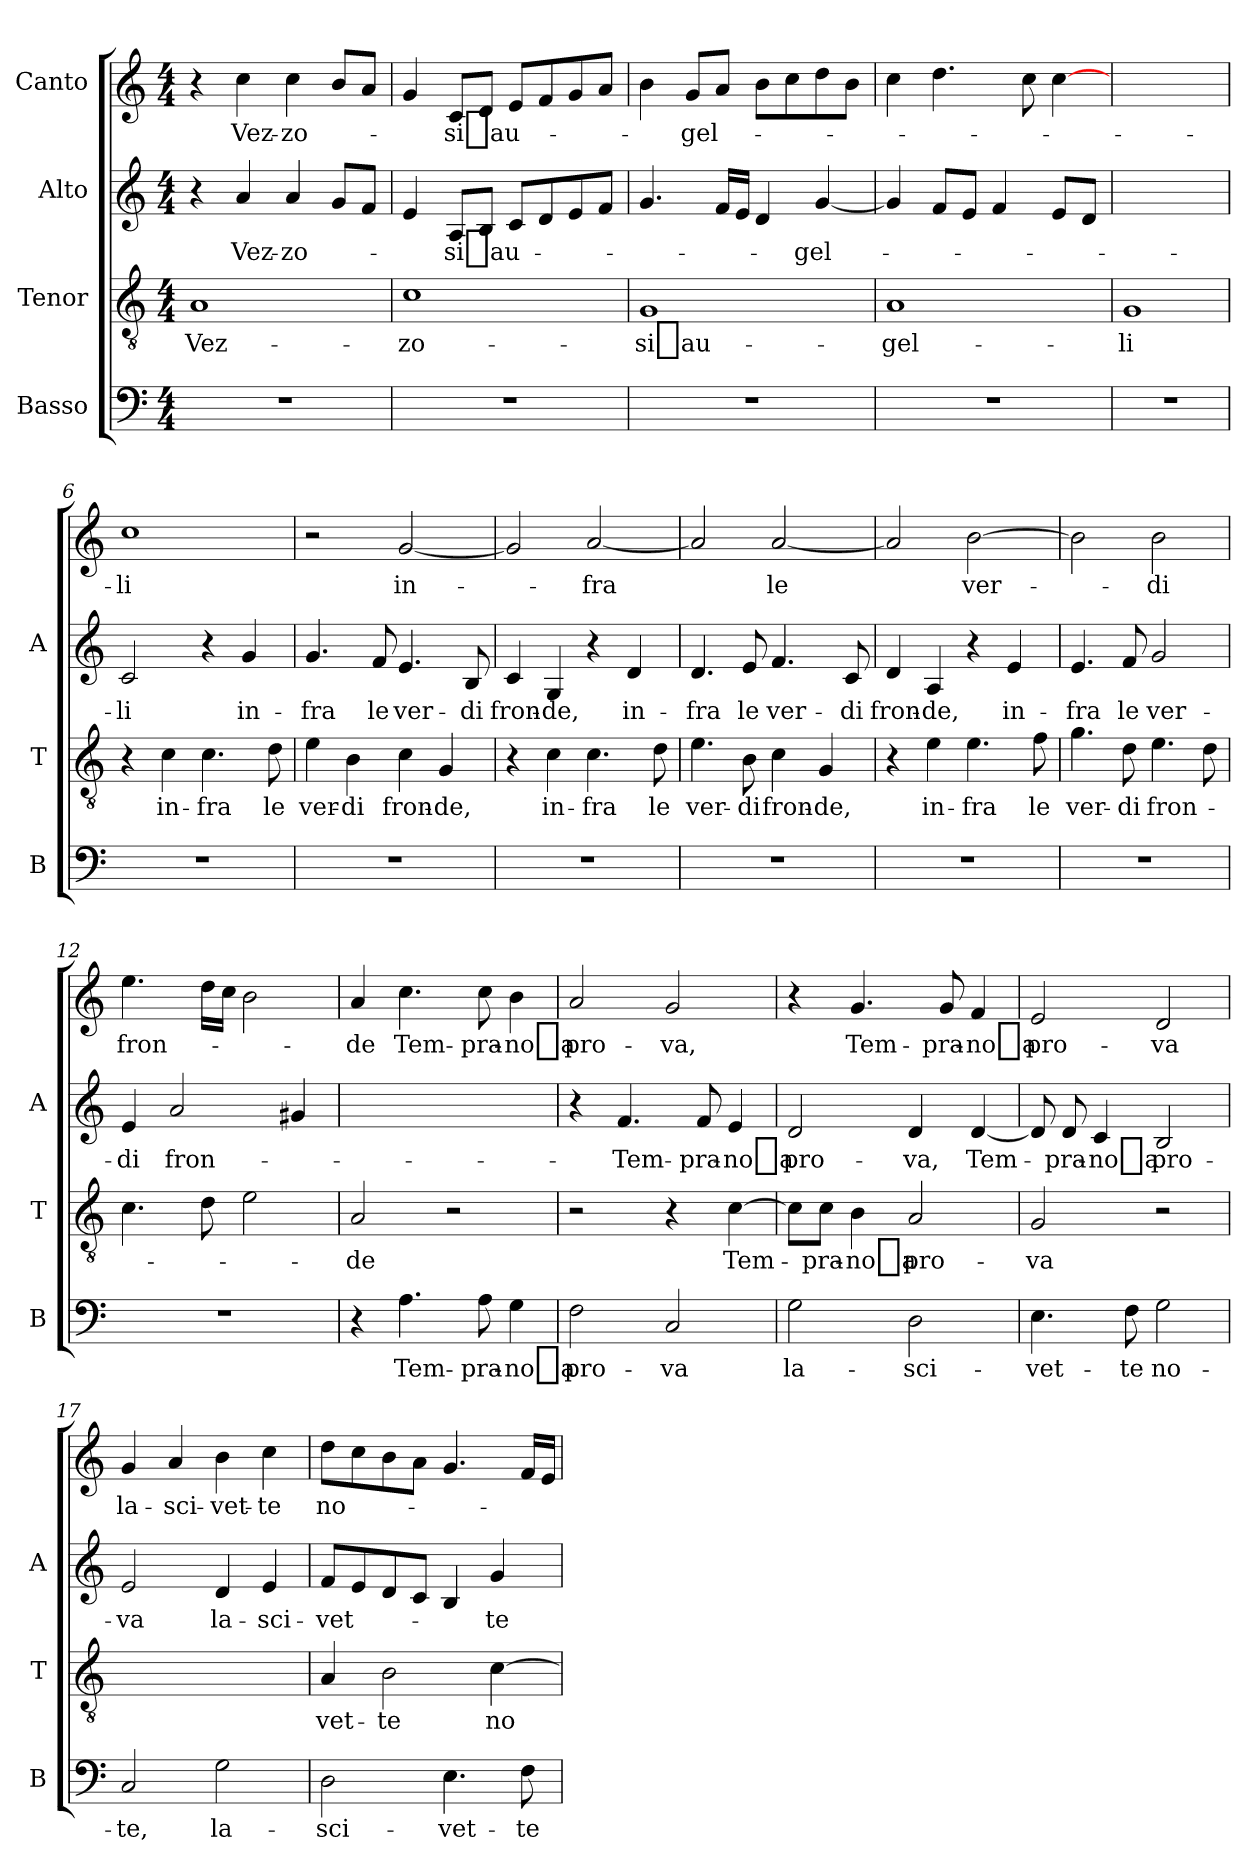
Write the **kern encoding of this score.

**kern	**text	**kern	**text	**kern	**text	**kern	**text
*part4	*part4	*part3	*part3	*part2	*part2	*part1	*part1
*staff4	*staff4	*staff3	*staff3	*staff2	*staff2	*staff1	*staff1
*I"Basso	*	*I"Tenor	*	*I"Alto	*	*I"Canto	*
*I'B	*	*I'T	*	*I'A	*	*	*
*clefF4	*	*clefGv2	*	*clefG2	*	*clefG2	*
*k[]	*	*k[]	*	*k[]	*	*k[]	*
*C:	*	*C:	*	*C:	*	*C:	*
*M4/4	*	*M4/4	*	*M4/4	*	*M4/4	*
=1	=1	=1	=1	=1	=1	=1	=1
1r	.	1A	Vez-	4r	.	4r	.
.	.	.	.	4a	Vez-	4cc	Vez-
.	.	.	.	4a	zo-	4cc	zo-
.	.	.	.	8gL	.	8bL	.
.	.	.	.	8fJ	.	8aJ	.
=2	=2	=2	=2	=2	=2	=2	=2
1r	.	1c	zo-	4e	.	4g	.
.	.	.	.	8AL	si_au-	8cL	si_au-
.	.	.	.	8BJ	.	8dJ	.
.	.	.	.	8cL	.	8eL	.
.	.	.	.	8d	.	8f	.
.	.	.	.	8e	.	8g	.
.	.	.	.	8fJ	.	8aJ	.
=3	=3	=3	=3	=3	=3	=3	=3
1r	.	1G	si_au-	4.g	.	4b	.
.	.	.	.	.	.	8gL	gel-
.	.	.	.	16fLL	.	8aJ	.
.	.	.	.	16eJJ	.	.	.
.	.	.	.	4d	.	8bL	.
.	.	.	.	.	.	8cc	.
.	.	.	.	[4g	gel-	8dd	.
.	.	.	.	.	.	8bJ	.
=4	=4	=4	=4	=4	=4	=4	=4
1r	.	1A	gel-	4g]	.	4cc	.
.	.	.	.	8fL	.	4.dd	.
.	.	.	.	8eJ	.	.	.
.	.	.	.	4f	.	.	.
.	.	.	.	.	.	8cc	.
.	.	.	.	8eL	.	[4cc	.
.	.	.	.	8dJ	.	.	.
=5	=5	=5	=5	=5	=5	=5	=5
1r	.	1G	-li	1ryy	.	1ryy	.
=6	=6	=6	=6	=6	=6	=6	=6
1r	.	4r	.	2c	-li	1cc	-li
.	.	4c	in-	.	.	.	.
.	.	4.c	-fra	4r	.	.	.
.	.	.	.	4g	in-	.	.
.	.	8d	-le	.	.	.	.
=7	=7	=7	=7	=7	=7	=7	=7
1r	.	4e	ver-	4.g	-fra	2r	.
.	.	4B	-di	.	.	.	.
.	.	.	.	8f	-le	.	.
.	.	4c	fron-	4.e	ver-	[2g	in-
.	.	4G	-de,	.	.	.	.
.	.	.	.	8B	-di	.	.
=8	=8	=8	=8	=8	=8	=8	=8
1r	.	4r	.	4c	fron-	2g]	.
.	.	4c	in-	4G	-de,	.	.
.	.	4.c	-fra	4r	.	[2a	-fra
.	.	.	.	4d	in-	.	.
.	.	8d	-le	.	.	.	.
=9	=9	=9	=9	=9	=9	=9	=9
1r	.	4.e	ver-	4.d	-fra	2a]	.
.	.	8B	-di	8e	-le	.	.
.	.	4c	fron-	4.f	ver-	[2a	-le
.	.	4G	-de,	.	.	.	.
.	.	.	.	8c	-di	.	.
=10	=10	=10	=10	=10	=10	=10	=10
1r	.	4r	.	4d	fron-	2a]	.
.	.	4e	in-	4A	-de,	.	.
.	.	4.e	-fra	4r	.	[2b	ver-
.	.	.	.	4e	in-	.	.
.	.	8f	-le	.	.	.	.
=11	=11	=11	=11	=11	=11	=11	=11
1r	.	4.g	ver-	4.e	-fra	2b]	.
.	.	8d	-di	8f	-le	.	.
.	.	4.e	fron-	2g	ver-	2b	-di
.	.	8d	.	.	.	.	.
=12	=12	=12	=12	=12	=12	=12	=12
1r	.	4.c	.	4e	-di	4.ee	fron-
.	.	.	.	2a	fron-	.	.
.	.	8d	.	.	.	16ddLL	.
.	.	.	.	.	.	16ccJJ	.
.	.	2e	.	.	.	2b	.
.	.	.	.	4g#X	.	.	.
=13	=13	=13	=13	=13	=13	=13	=13
4r	.	2A	-de	1ryy	.	4a	-de
4.A	Tem-	.	.	.	.	4.cc	Tem-
.	.	2r	.	.	.	.	.
8A	pra-	.	.	.	.	8cc	pra-
4G	-no_a	.	.	.	.	4b	-no_a
=14	=14	=14	=14	=14	=14	=14	=14
2F	pro-	2r	.	4r	.	2a	pro-
.	.	.	.	4.f	Tem-	.	.
2C	-va	4r	.	.	.	2g	-va,
.	.	.	.	8f	pra-	.	.
.	.	[4c	Tem-	4e	-no_a	.	.
=15	=15	=15	=15	=15	=15	=15	=15
2G	la-	8c\L]	.	2d	pro-	4r	.
.	.	8c\J	pra-	.	.	.	.
.	.	4B	-no_a	.	.	4.g	Tem-
2D	sci-	2A	pro-	4d	-va,	.	.
.	.	.	.	.	.	8g	pra-
.	.	.	.	[4d	Tem-	4f	-no_a
=16	=16	=16	=16	=16	=16	=16	=16
4.E	vet-	2G	-va	8d]	.	2e	pro-
.	.	.	.	8d	pra-	.	.
.	.	.	.	4c	-no_a	.	.
8F	-te	.	.	.	.	.	.
2G	no-	2r	.	2B	pro-	2d	-va
=17	=17	=17	=17	=17	=17	=17	=17
2C	-te,	1ryy	.	2e	-va	4g	la-
.	.	.	.	.	.	4a	sci-
2G	la-	.	.	4d	la-	4b	vet-
.	.	.	.	4e	sci-	4cc	-te
=18	=18	=18	=18	=18	=18	=18	=18
2D	sci-	4A	vet-	8fL	vet-	8ddL	no-
.	.	.	.	8e	.	8cc	.
.	.	2B	-te	8d	.	8b	.
.	.	.	.	8cJ	.	8aJ	.
4.E	vet-	.	.	4B	.	4.g	.
.	.	[4c	no-	4g	-te	.	.
8F	-te	.	.	.	.	16fLL	.
.	.	.	.	.	.	16eJJ	.
=	=	=	=	=	=	=	=
*-	*-	*-	*-	*-	*-	*-	*-
